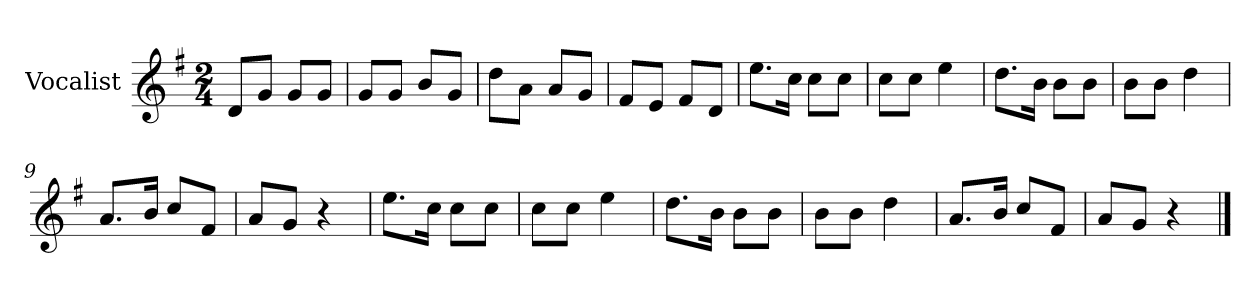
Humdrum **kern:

**kern
*part1
*staff1
*I"Vocalist
*k[f#]
*G:
*M2/4
=1
8dL
8gJ
8gL
8gJ
=2
8gL
8gJ
8bL
8gJ
=3
8ddL
8aJ
8aL
8gJ
=4
8f#L
8eJ
8f#L
8dJ
=5
8.eeL
16ccJk
8ccL
8ccJ
=6
8ccL
8ccJ
4ee
=7
8.ddL
16bJk
8bL
8bJ
=8
8bL
8bJ
4dd
=9
8.aL
16bJk
8ccL
8f#J
=10
8aL
8gJ
4r
=11
8.eeL
16ccJk
8ccL
8ccJ
=12
8ccL
8ccJ
4ee
=13
8.ddL
16bJk
8bL
8bJ
=14
8bL
8bJ
4dd
=15
8.aL
16bJk
8ccL
8f#J
=16
8aL
8gJ
4r
==
*-
